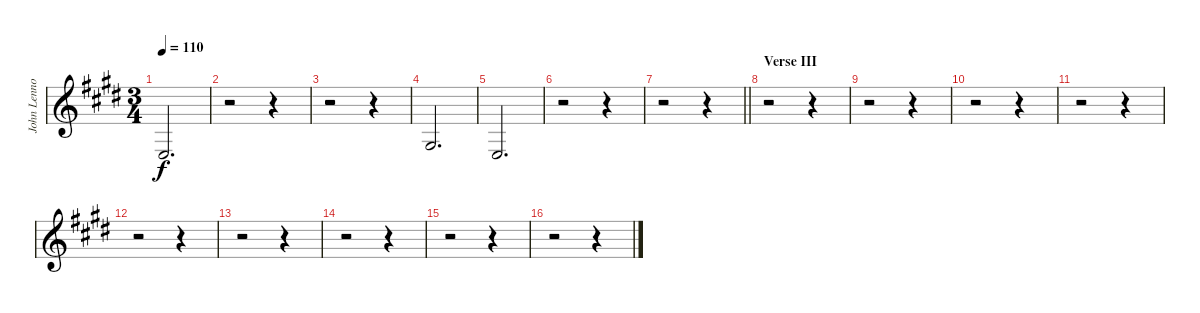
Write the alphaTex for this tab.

\track ("John Lennon's vocals" "John Lenno") {instrument tenorsax}
\staff {score}
\tuning (E4 B3 G3 D3 A2 E2) {hide}
\ts (3 4)
\tempo 110
\clef g2
\ks e
2.4.2{d dy f} |
r.2 r.4 |
r.2 r.4 |
1.3.2{d} |
2.4.2{d} |
r.2 r.4 |
\barLineRight lightlight
r.2 r.4 |
\section ("" "Verse III")
r.2 r.4 |
r.2 r.4 |
r.2 r.4 |
r.2 r.4 |
r.2 r.4 |
r.2 r.4 |
r.2 r.4 |
r.2 r.4 |
r.2 r.4
